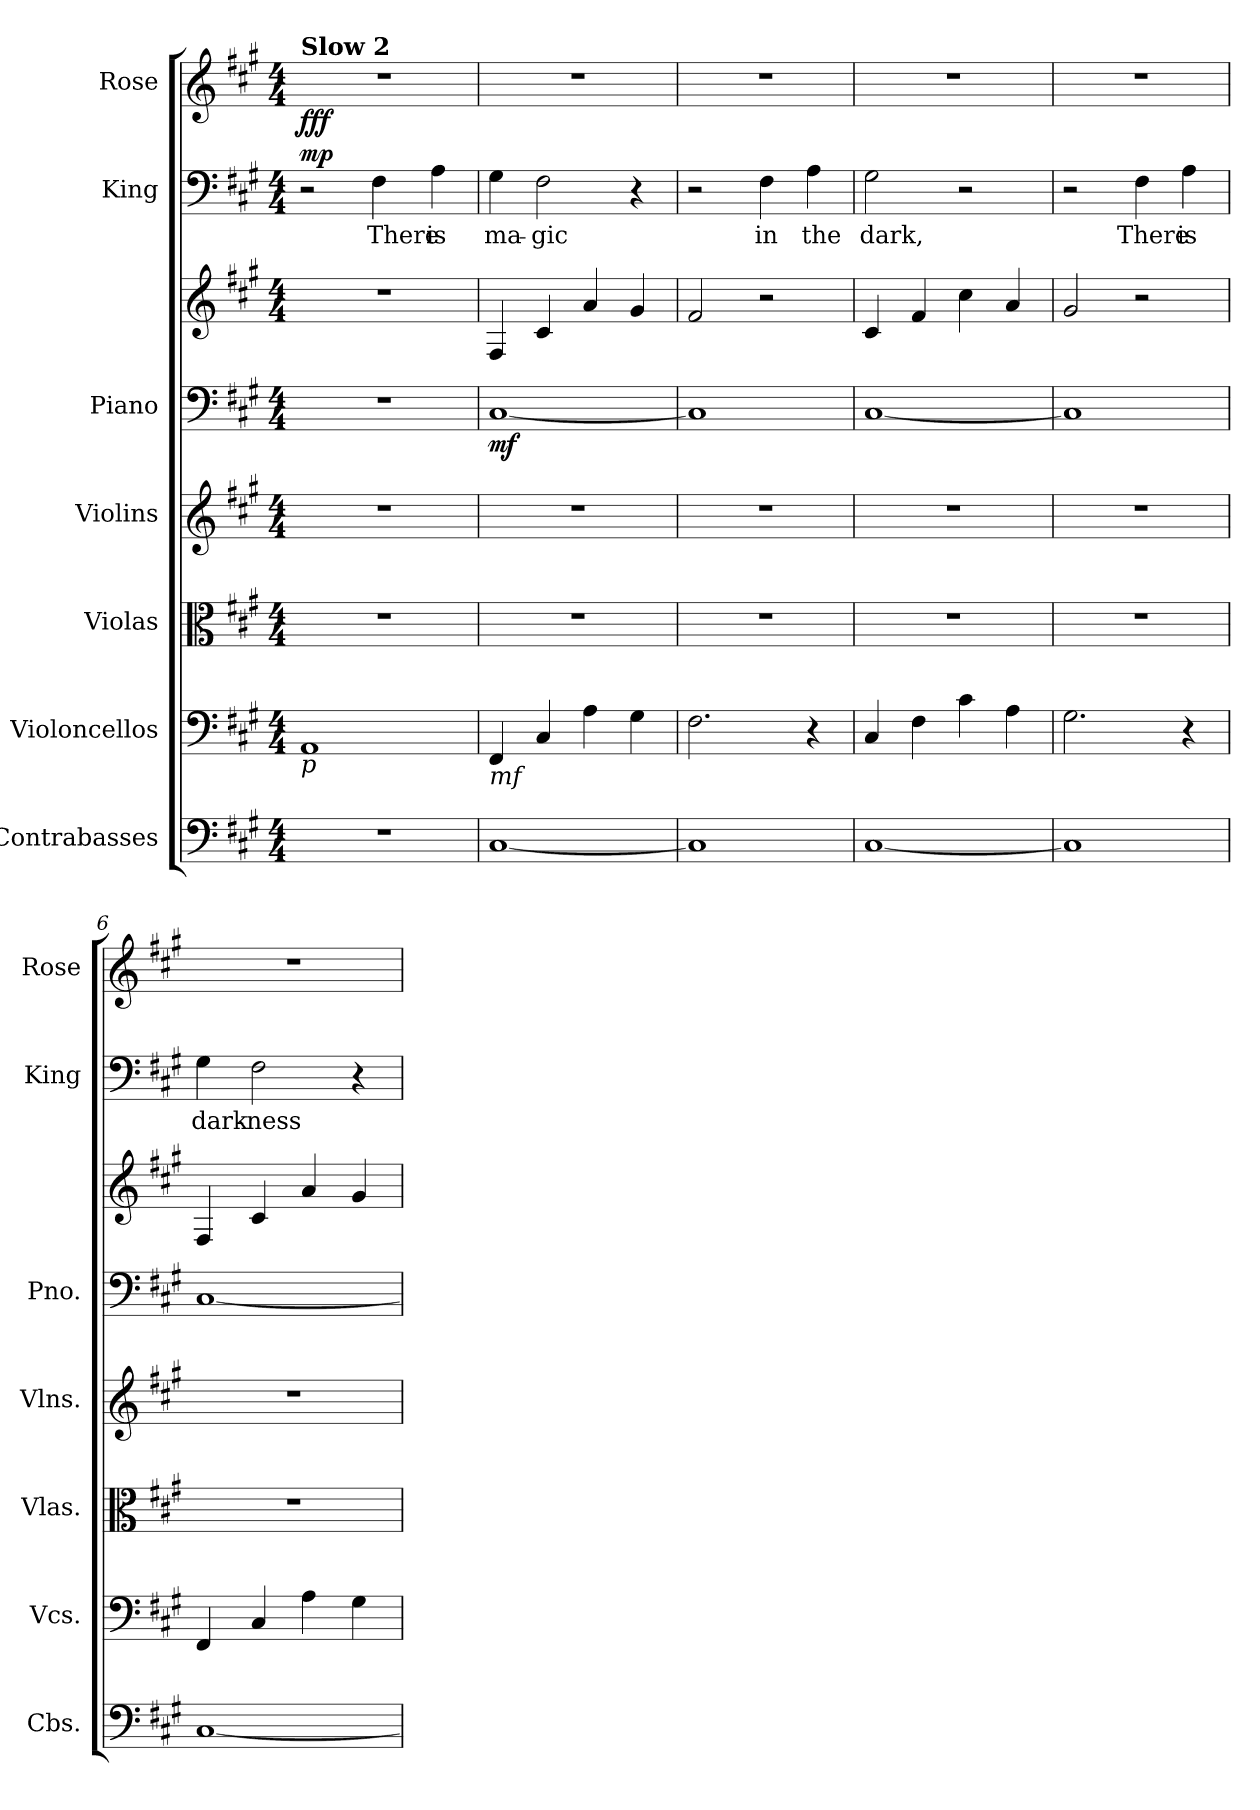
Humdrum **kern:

**kern	**dynam	**kern	**kern	**kern	**kern	**kern	**dynam	**kern	**text	**dynam	**kern	**dynam
*part7	*part7	*part6	*part5	*part4	*part3	*part3	*part3	*part2	*part2	*part2	*part1	*part1
*staff8	*staff8	*staff7	*staff6	*staff5	*staff4	*staff3	*staff3/4	*staff2	*staff2	*staff2	*staff1	*staff1
*I"Contrabasses	*	*I"Violoncellos	*I"Violas	*I"Violins	*I"Piano	*	*	*I"King	*	*	*I"Rose	*
*I'Cbs.	*	*I'Vcs.	*I'Vlas.	*I'Vlns.	*I'Pno.	*	*	*I'King	*	*	*I'Rose	*
*stria5	*	*stria5	*stria5	*stria5	*	*	*	*	*	*	*	*
*clefF4	*	*clefF4	*clefC3	*clefG2	*clefF4	*clefG2	*	*clefF4	*	*	*clefG2	*
*ITrd7c12	*	*	*	*	*	*	*	*	*	*	*	*
*k[f#c#g#]	*	*k[f#c#g#]	*k[f#c#g#]	*k[f#c#g#]	*k[f#c#g#]	*k[f#c#g#]	*	*k[f#c#g#]	*	*	*k[f#c#g#]	*
*M4/4	*	*M4/4	*M4/4	*M4/4	*M4/4	*M4/4	*	*M4/4	*	*	*M4/4	*
*MM130	*	*MM130	*MM130	*MM130	*MM130	*MM130	*	*MM130	*	*	*MM130	*
=1	=1	=1	=1	=1	=1	=1	=1	=1	=1	=1	=1	=1
!	!	!	!	!	!	!	!	!	!	!	!LO:TX:a:B:t=Slow 2	!
!	!	!LO:TX:b:i:t=p	!	!	!	!	!	!	!	!	!	!
!	!	!	!	!	!	!	!	!	!	!LO:DY:b	!	!LO:DY:b
1r	.	1AA	1r	1r	1r	1r	.	2r	.	mp	1r	fff
!	!	!	!	!	!	!	!	!	!LO:LY:b	!	!	!
.	.	.	.	.	.	.	.	4F#\	There	.	.	.
!	!	!	!	!	!	!	!	!	!LO:LY:b	!	!	!
.	.	.	.	.	.	.	.	4A\	is	.	.	.
=2	=2	=2	=2	=2	=2	=2	=2	=2	=2	=2	=2	=2
!	!	!LO:TX:b:i:t=mf	!	!	!	!	!	!	!	!	!	!
!	!LO:DY:b	!	!	!	!	!	!LO:DY:b=2	!	!LO:LY:b	!	!	!
[1CC#	other-dynamics	4FF#/	1r	1r	[1C#	4F#/	mf	4G#\	ma-	.	1r	.
!	!	!	!	!	!	!	!	!	!LO:LY:b	!	!	!
.	.	4C#/	.	.	.	4c#/	.	2F#\	-gic	.	.	.
.	.	4A\	.	.	.	4a/	.	.	.	.	.	.
.	.	4G#\	.	.	.	4g#/	.	4r	.	.	.	.
=3	=3	=3	=3	=3	=3	=3	=3	=3	=3	=3	=3	=3
1CC#]	.	2.F#\	1r	1r	1C#]	2f#/	.	2r	.	.	1r	.
!	!	!	!	!	!	!	!	!	!LO:LY:b	!	!	!
.	.	.	.	.	.	2r	.	4F#\	in	.	.	.
!	!	!	!	!	!	!	!	!	!LO:LY:b	!	!	!
.	.	4r	.	.	.	.	.	4A\	the	.	.	.
=4	=4	=4	=4	=4	=4	=4	=4	=4	=4	=4	=4	=4
!	!	!	!	!	!	!	!	!	!LO:LY:b	!	!	!
[1CC#	.	4C#/	1r	1r	[1C#	4c#/	.	2G#\	dark,	.	1r	.
.	.	4F#\	.	.	.	4f#/	.	.	.	.	.	.
.	.	4c#\	.	.	.	4cc#\	.	2r	.	.	.	.
.	.	4A\	.	.	.	4a/	.	.	.	.	.	.
=5	=5	=5	=5	=5	=5	=5	=5	=5	=5	=5	=5	=5
1CC#]	.	2.G#\	1r	1r	1C#]	2g#/	.	2r	.	.	1r	.
!	!	!	!	!	!	!	!	!	!LO:LY:b	!	!	!
.	.	.	.	.	.	2r	.	4F#\	There	.	.	.
!	!	!	!	!	!	!	!	!	!LO:LY:b	!	!	!
.	.	4r	.	.	.	.	.	4A\	is	.	.	.
=6	=6	=6	=6	=6	=6	=6	=6	=6	=6	=6	=6	=6
!	!	!	!	!	!	!	!	!	!LO:LY:b	!	!	!
[1CC#	.	4FF#/	1r	1r	[1C#	4F#/	.	4G#\	dark-	.	1r	.
!	!	!	!	!	!	!	!	!	!LO:LY:b	!	!	!
.	.	4C#/	.	.	.	4c#/	.	2F#\	-ness	.	.	.
.	.	4A\	.	.	.	4a/	.	.	.	.	.	.
.	.	4G#\	.	.	.	4g#/	.	4r	.	.	.	.
=	=	=	=	=	=	=	=	=	=	=	=	=
*-	*-	*-	*-	*-	*-	*-	*-	*-	*-	*-	*-	*-
